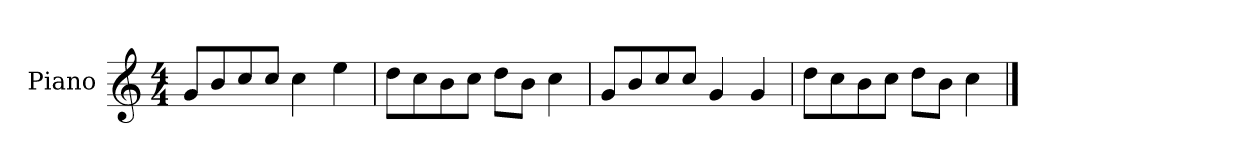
**kern
*part1
*staff1
*I"Piano
*I'P-no
*clefG2
*k[]
*M4/4
*MM90
=1
8g/L
8b/
8cc/
8cc/J
4cc\
4ee\
=2
8dd\L
8cc\
8b\
8cc\J
8dd\L
8b\J
4cc\
=3
8g/L
8b/
8cc/
8cc/J
4g/
4g/
=4
8dd\L
8cc\
8b\
8cc\J
8dd\L
8b\J
4cc\
==
*-
